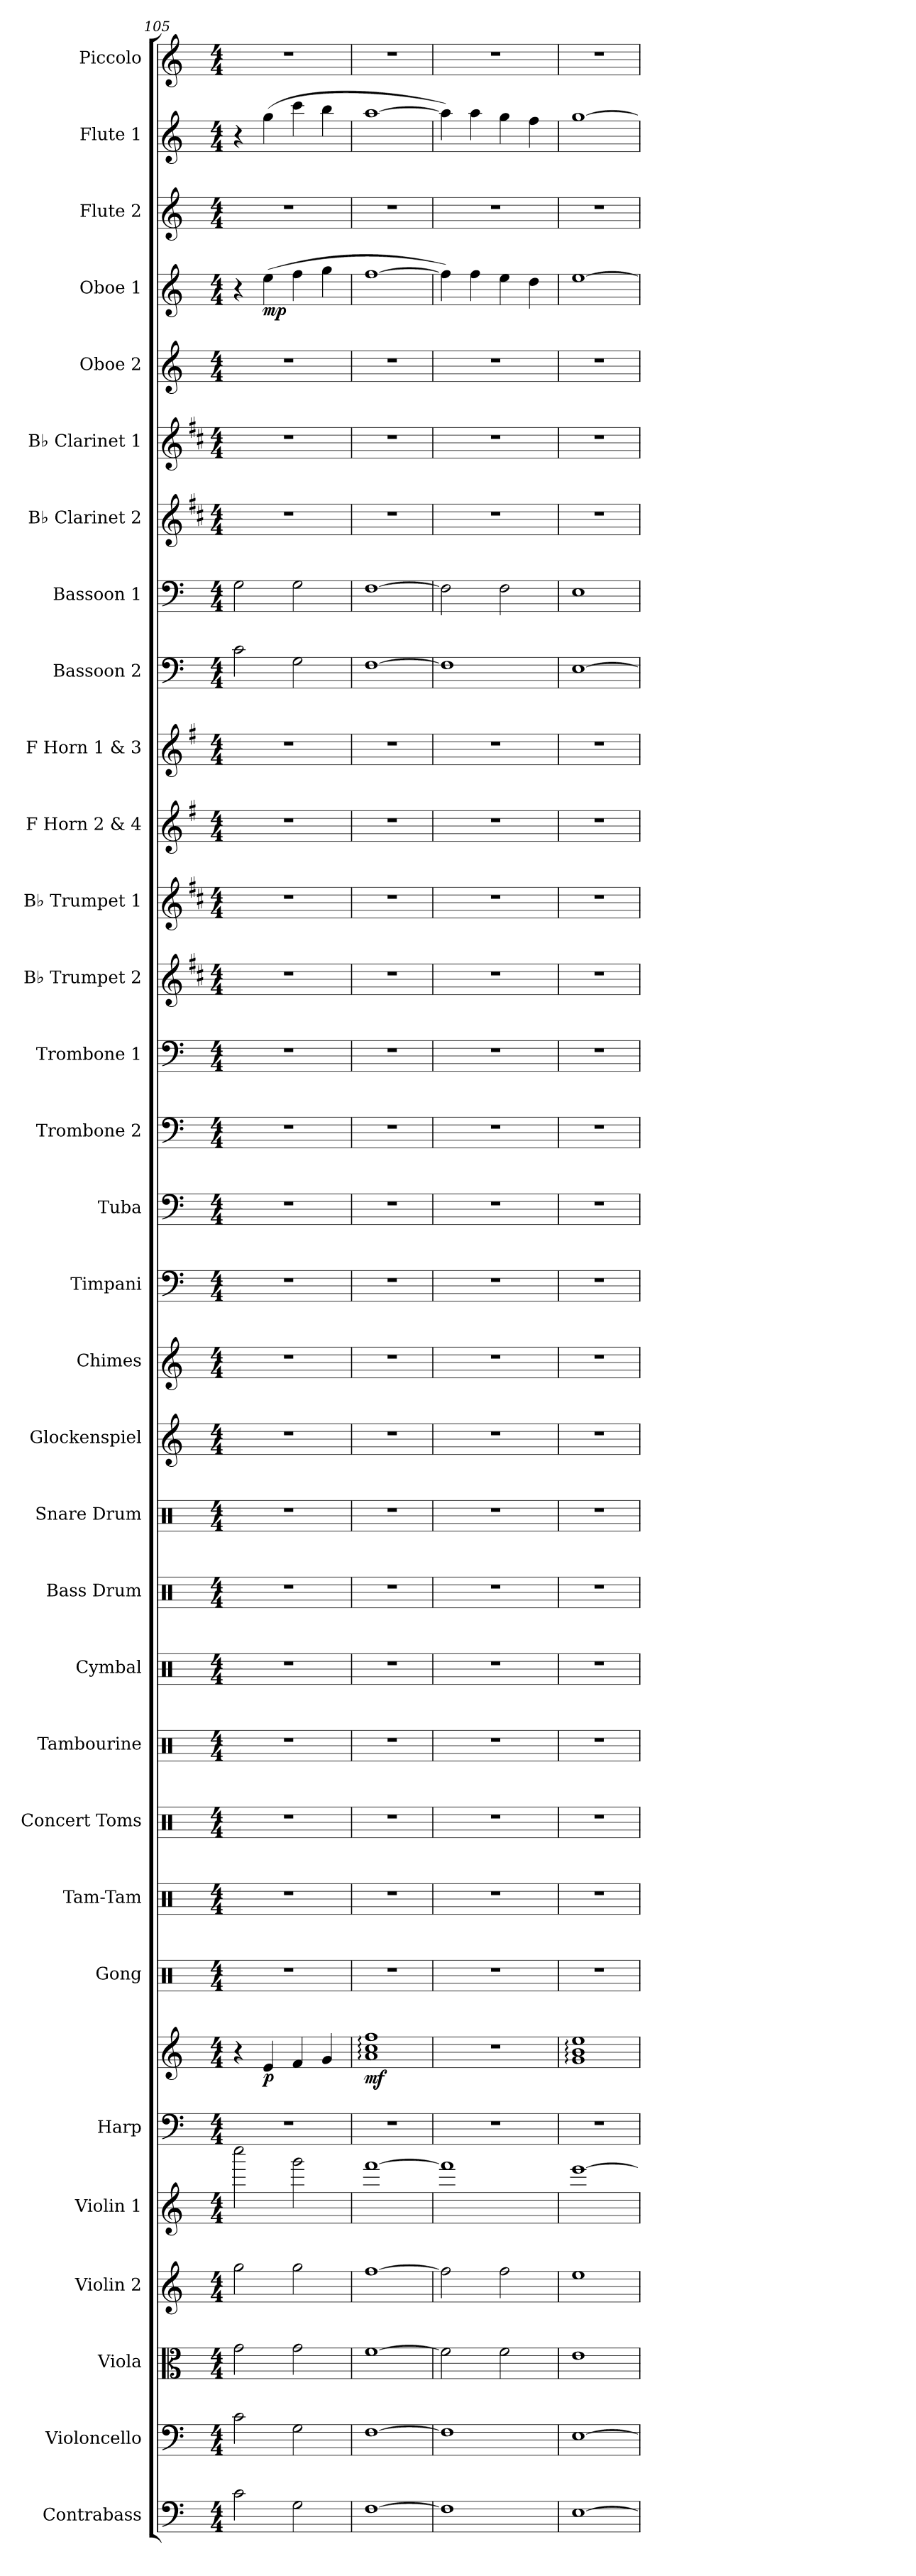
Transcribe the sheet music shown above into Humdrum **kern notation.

**kern	**kern	**kern	**kern	**kern	**kern	**kern	**dynam	**kern	**kern	**kern	**kern	**kern	**kern	**kern	**kern	**kern	**kern	**kern	**kern	**kern	**kern	**kern	**kern	**kern	**kern	**kern	**kern	**kern	**kern	**kern	**dynam	**kern	**kern	**kern
*part32	*part31	*part30	*part29	*part28	*part27	*part27	*part27	*part26	*part25	*part24	*part23	*part22	*part21	*part20	*part19	*part18	*part17	*part16	*part15	*part14	*part13	*part12	*part11	*part10	*part9	*part8	*part7	*part6	*part5	*part4	*part4	*part3	*part2	*part1
*staff33	*staff32	*staff31	*staff30	*staff29	*staff28	*staff27	*staff27/28	*staff26	*staff25	*staff24	*staff23	*staff22	*staff21	*staff20	*staff19	*staff18	*staff17	*staff16	*staff15	*staff14	*staff13	*staff12	*staff11	*staff10	*staff9	*staff8	*staff7	*staff6	*staff5	*staff4	*staff4	*staff3	*staff2	*staff1
*I"Contrabass	*I"Violoncello	*I"Viola	*I"Violin 2	*I"Violin 1	*I"Harp	*	*	*I"Gong	*I"Tam-Tam	*I"Concert Toms	*I"Tambourine	*I"Cymbal	*I"Bass Drum	*I"Snare Drum	*I"Glockenspiel	*I"Chimes	*I"Timpani	*I"Tuba	*I"Trombone 2	*I"Trombone 1	*I"B♭ Trumpet 2	*I"B♭ Trumpet 1	*I"F Horn 2 &amp; 4	*I"F Horn 1 &amp; 3	*I"Bassoon 2	*I"Bassoon 1	*I"B♭ Clarinet 2	*I"B♭ Clarinet 1	*I"Oboe 2	*I"Oboe 1	*	*I"Flute 2	*I"Flute 1	*I"Piccolo
*I'Cb.	*I'Vc.	*I'Vla.	*I'Vln. 2	*I'Vln. 1	*I'Hrp.	*	*	*I'Gong	*I'Tam	*I'C. Toms	*I'Tamb.	*I'Cym.	*I'B. Dr.	*I'Sn. Dr.	*I'Glock.	*I'Cme.	*I'Timp.	*I'Tba.	*I'Tbn. 2	*I'Tbn. 1	*I'B♭ Tpt. 2	*I'B♭ Tpt. 1	*I'F Hn. 2 4	*I'F Hn. 1 3	*I'Bsn. 2	*I'Bsn. 1	*I'B♭ Cl. 2	*I'B♭ Cl. 1	*I'Ob. 2	*I'Ob. 1	*	*I'Fl. 2	*I'Fl. 1	*I'Picc.
*clefF4	*clefF4	*clefC3	*clefG2	*clefG2	*clefF4	*clefG2	*	*clefX	*clefX	*clefX	*clefX	*clefX	*clefX	*clefX	*clefG2	*clefG2	*clefF4	*clefF4	*clefF4	*clefF4	*clefG2	*clefG2	*clefG2	*clefG2	*clefF4	*clefF4	*clefG2	*clefG2	*clefG2	*clefG2	*	*clefG2	*clefG2	*clefG2
*ITrd7c12	*	*	*	*	*	*	*	*	*	*	*	*	*	*	*ITrd-14c-24	*	*	*	*	*	*ITrd1c2	*ITrd1c2	*ITrd4c7	*ITrd4c7	*	*	*ITrd1c2	*ITrd1c2	*	*	*	*	*	*ITrd-7c-12
*k[]	*k[]	*k[]	*k[]	*k[]	*k[]	*k[]	*	*k[]	*k[]	*k[]	*k[]	*k[]	*k[]	*k[]	*k[]	*k[]	*k[]	*k[]	*k[]	*k[]	*k[]	*k[]	*k[]	*k[]	*k[]	*k[]	*k[]	*k[]	*k[]	*k[]	*	*k[]	*k[]	*k[]
*M4/4	*M4/4	*M4/4	*M4/4	*M4/4	*M4/4	*M4/4	*	*M4/4	*M4/4	*M4/4	*M4/4	*M4/4	*M4/4	*M4/4	*M4/4	*M4/4	*M4/4	*M4/4	*M4/4	*M4/4	*M4/4	*M4/4	*M4/4	*M4/4	*M4/4	*M4/4	*M4/4	*M4/4	*M4/4	*M4/4	*	*M4/4	*M4/4	*M4/4
=105	=105	=105	=105	=105	=105	=105	=105	=105	=105	=105	=105	=105	=105	=105	=105	=105	=105	=105	=105	=105	=105	=105	=105	=105	=105	=105	=105	=105	=105	=105	=105	=105	=105	=105
*	*	*	*^	*	*	*	*	*	*	*	*	*	*	*	*	*	*	*	*	*	*	*	*	*	*	*	*	*	*	*	*	*	*	*
2C\	2c\	2g\	2gg\	1ccccyy	2cccc\	1r	4r	.	1r	1r	1r	1r	1r	1r	1r	1r	1r	1r	1r	1r	1r	1r	1r	1r	1r	2c\	2G\	1r	1r	1r	4r	.	1r	4r	1r
!	!	!	!	!	!	!	!	!LO:DY:b	!	!	!	!	!	!	!	!	!	!	!	!	!	!	!	!	!	!	!	!	!	!	!	!LO:DY:b	!	!	!
.	.	.	.	.	.	.	4e/	p	.	.	.	.	.	.	.	.	.	.	.	.	.	.	.	.	.	.	.	.	.	.	(4ee\	mp	.	(4gg\	.
2GG\	2G\	2g\	2gg\	.	2ggg\	.	4f/	.	.	.	.	.	.	.	.	.	.	.	.	.	.	.	.	.	.	2G\	2G\	.	.	.	4ff\	.	.	4ccc\	.
.	.	.	.	.	.	.	4g/	.	.	.	.	.	.	.	.	.	.	.	.	.	.	.	.	.	.	.	.	.	.	.	4gg\	.	.	4bb\	.
=106	=106	=106	=106	=106	=106	=106	=106	=106	=106	=106	=106	=106	=106	=106	=106	=106	=106	=106	=106	=106	=106	=106	=106	=106	=106	=106	=106	=106	=106	=106	=106	=106	=106	=106	=106
!	!	!	!	!	!	!	!	!LO:DY:b	!	!	!	!	!	!	!	!	!	!	!	!	!	!	!	!	!	!	!	!	!	!	!	!	!	!	!
[1FF	[1F	[1f	[1ff	[1fffyy	[1fff	1r	1a: 1cc: 1ff:	mf	1r	1r	1r	1r	1r	1r	1r	1r	1r	1r	1r	1r	1r	1r	1r	1r	1r	[1F	[1F	1r	1r	1r	[1ff	.	1r	[1aa	1r
=107	=107	=107	=107	=107	=107	=107	=107	=107	=107	=107	=107	=107	=107	=107	=107	=107	=107	=107	=107	=107	=107	=107	=107	=107	=107	=107	=107	=107	=107	=107	=107	=107	=107	=107	=107
1FF]	1F]	2f\]	2ff\]	1fffyy]	1fff]	1r	1r	.	1r	1r	1r	1r	1r	1r	1r	1r	1r	1r	1r	1r	1r	1r	1r	1r	1r	1F]	2F\]	1r	1r	1r	4ff\])	.	1r	4aa\])	1r
.	.	.	.	.	.	.	.	.	.	.	.	.	.	.	.	.	.	.	.	.	.	.	.	.	.	.	.	.	.	.	4ff\	.	.	4aa\	.
.	.	2f\	2ff\	.	.	.	.	.	.	.	.	.	.	.	.	.	.	.	.	.	.	.	.	.	.	.	2F\	.	.	.	4ee\	.	.	4gg\	.
.	.	.	.	.	.	.	.	.	.	.	.	.	.	.	.	.	.	.	.	.	.	.	.	.	.	.	.	.	.	.	4dd\	.	.	4ff\	.
=108	=108	=108	=108	=108	=108	=108	=108	=108	=108	=108	=108	=108	=108	=108	=108	=108	=108	=108	=108	=108	=108	=108	=108	=108	=108	=108	=108	=108	=108	=108	=108	=108	=108	=108	=108
[1EE	[1E	1e	1ee	[1eeeyy	[1eee	1r	1g: 1b: 1ee:	.	1r	1r	1r	1r	1r	1r	1r	1r	1r	1r	1r	1r	1r	1r	1r	1r	1r	[1E	1E	1r	1r	1r	[1ee	.	1r	[1gg	1r
*	*	*	*v	*v	*	*	*	*	*	*	*	*	*	*	*	*	*	*	*	*	*	*	*	*	*	*	*	*	*	*	*	*	*	*	*
=	=	=	=	=	=	=	=	=	=	=	=	=	=	=	=	=	=	=	=	=	=	=	=	=	=	=	=	=	=	=	=	=	=	=
*-	*-	*-	*-	*-	*-	*-	*-	*-	*-	*-	*-	*-	*-	*-	*-	*-	*-	*-	*-	*-	*-	*-	*-	*-	*-	*-	*-	*-	*-	*-	*-	*-	*-	*-
